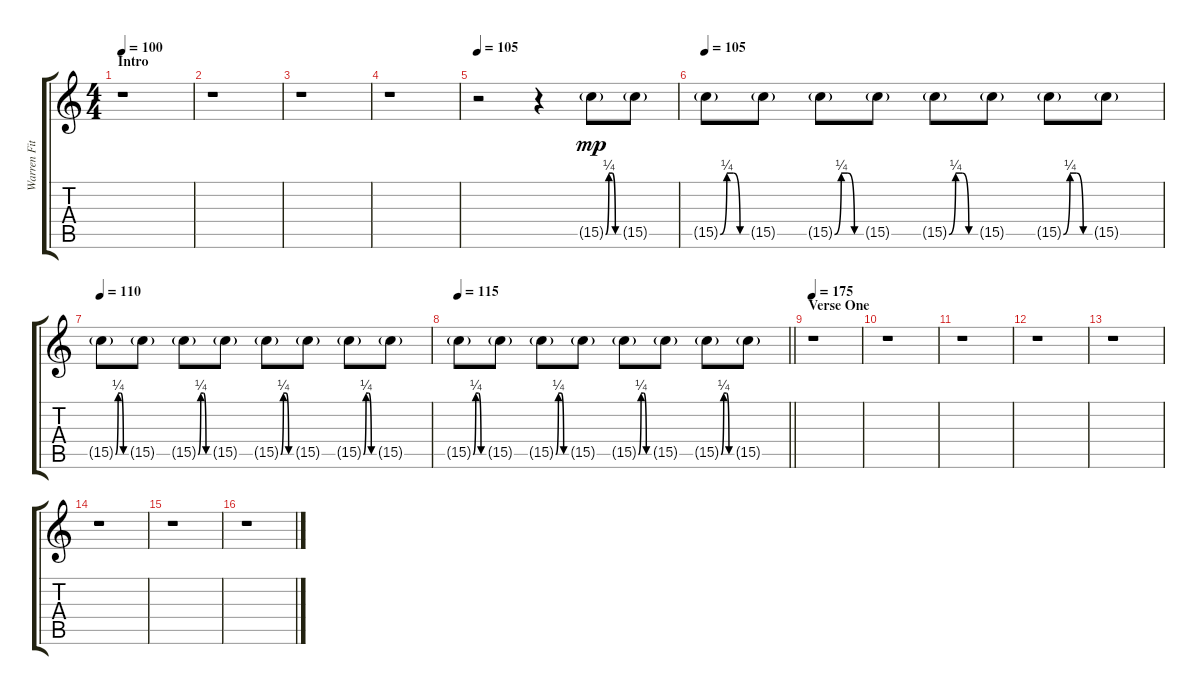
\track ("Warren Fitzgerald" "Warren Fit") {instrument distortionguitar}
\staff {score tabs}
\tuning (E4 B3 G3 D3 A2 E2) {hide}
\ts (4 4)
\section ("" "Intro")
\tempo 100
\clef g2
\ks c
r.1{dy mp instrument distortionguitar} |
r.1 |
r.1 |
r.1 |
\tempo 105
r.2{volume 10} r.4 15.5{be (custom 0 0 15 1 30 1 45 0 60 0) g}.8 15.5{g}.8 |
\tempo 105
15.5{be (custom 0 0 15 1 30 1 45 0 60 0) g}.8 15.5{g}.8 15.5{be (custom 0 0 15 1 30 1 45 0 60 0) g}.8 15.5{g}.8 15.5{be (custom 0 0 15 1 30 1 45 0 60 0) g}.8 15.5{g}.8 15.5{be (custom 0 0 15 1 30 1 45 0 60 0) g}.8 15.5{g}.8 |
\tempo 110
15.5{be (custom 0 0 15 1 30 1 45 0 60 0) g}.8 15.5{g}.8 15.5{be (custom 0 0 15 1 30 1 45 0 60 0) g}.8 15.5{g}.8 15.5{be (custom 0 0 15 1 30 1 45 0 60 0) g}.8 15.5{g}.8 15.5{be (custom 0 0 15 1 30 1 45 0 60 0) g}.8 15.5{g}.8 |
\tempo 115
\barLineRight lightlight
15.5{be (custom 0 0 15 1 30 1 45 0 60 0) g}.8 15.5{g}.8 15.5{be (custom 0 0 15 1 30 1 45 0 60 0) g}.8 15.5{g}.8 15.5{be (custom 0 0 15 1 30 1 45 0 60 0) g}.8 15.5{g}.8 15.5{be (custom 0 0 15 1 30 1 45 0 60 0) g}.8 15.5{g}.8 |
\section ("" "Verse One")
\tempo 175
r.1 |
r.1 |
r.1 |
r.1 |
r.1 |
r.1 |
r.1 |
r.1
